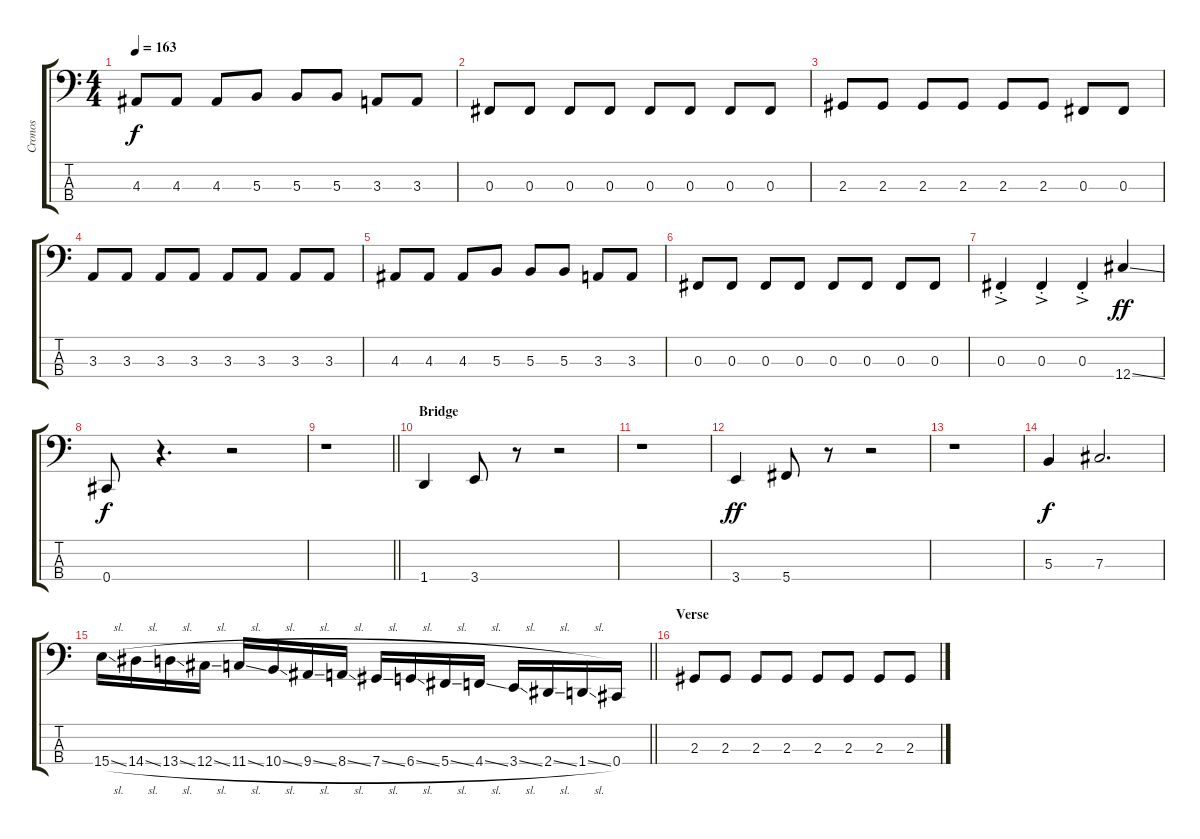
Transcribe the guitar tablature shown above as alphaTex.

\track ("Cronos" "Cronos") {instrument electricbasspick}
\staff {score tabs}
\tuning (E2 B1 Gb1 Db1) {hide}
\ts (4 4)
\tempo 163
\clef f4
\ks c
4.3.8{dy f} 4.3.8 4.3.8 5.3.8 5.3.8 5.3.8 3.3.8 3.3.8 |
0.3.8 0.3.8 0.3.8 0.3.8 0.3.8 0.3.8 0.3.8 0.3.8 |
2.3.8 2.3.8 2.3.8 2.3.8 2.3.8 2.3.8 0.3.8 0.3.8 |
3.3.8 3.3.8 3.3.8 3.3.8 3.3.8 3.3.8 3.3.8 3.3.8 |
4.3.8 4.3.8 4.3.8 5.3.8 5.3.8 5.3.8 3.3.8 3.3.8 |
0.3.8 0.3.8 0.3.8 0.3.8 0.3.8 0.3.8 0.3.8 0.3.8 |
0.3{ac st}.4 0.3{ac st}.4 0.3{ac st}.4 12.4{ss}.4{dy ff} |
0.4.8{dy f} r.4{d} r.2 |
\barLineRight lightlight
r.1 |
\section ("" "Bridge")
1.4.4 3.4.8 r.8 r.2 |
r.1 |
3.4.4{dy ff} 5.4.8 r.8 r.2 |
r.1 |
5.3.4{dy f} 7.3.2{d} |
\barLineRight lightlight
15.4{sl}.16 14.4{sl}.16 13.4{sl}.16 12.4{sl}.16 11.4{sl}.16 10.4{sl}.16 9.4{sl}.16 8.4{sl}.16 7.4{sl}.16 6.4{sl}.16 5.4{sl}.16 4.4{sl}.16 3.4{sl}.16 2.4{sl}.16 1.4{sl}.16 0.4.16 |
\section ("" "Verse")
2.3.8 2.3.8 2.3.8 2.3.8 2.3.8 2.3.8 2.3.8 2.3.8
